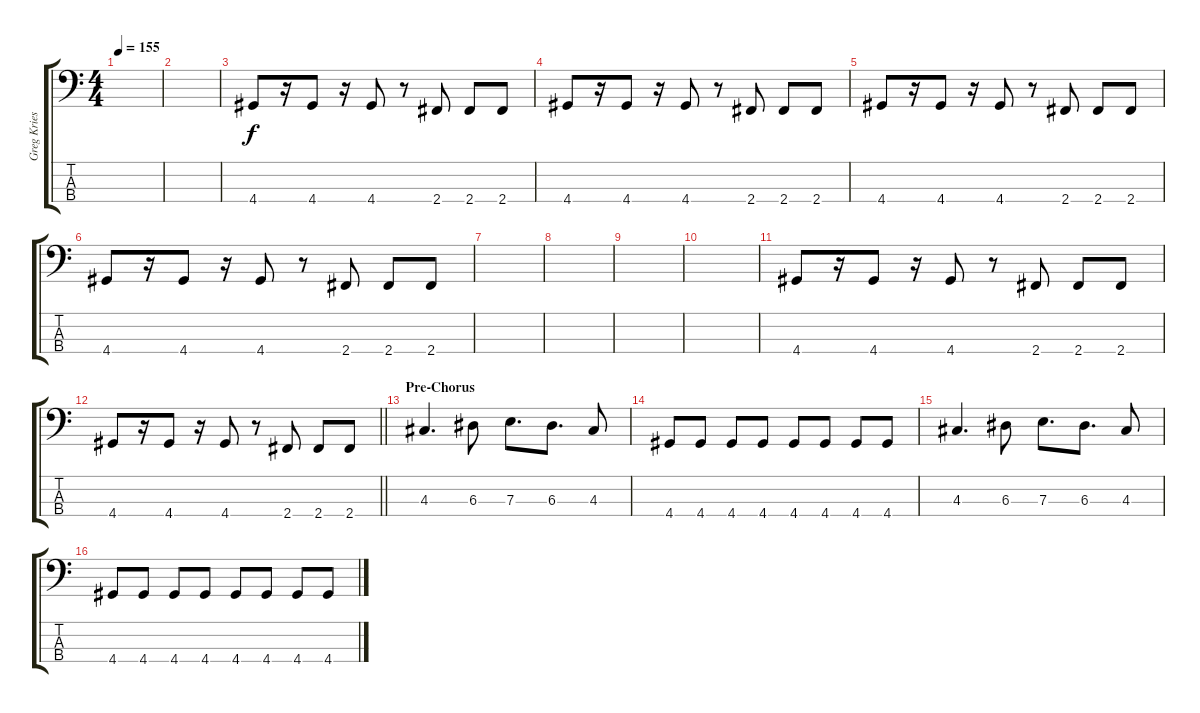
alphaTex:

\track ("Greg Kriesel - Bass" "Greg Kries") {instrument electricbasspick}
\staff {score tabs}
\tuning (G2 D2 A1 E1) {hide}
\ts (4 4)
\tempo 155
\clef f4
\ks c
|
|
4.4.8 r.16 4.4.8 r.16 4.4.8 r.8 2.4.8 2.4.8 2.4.8 |
4.4.8 r.16 4.4.8 r.16 4.4.8 r.8 2.4.8 2.4.8 2.4.8 |
4.4.8 r.16 4.4.8 r.16 4.4.8 r.8 2.4.8 2.4.8 2.4.8 |
4.4.8 r.16 4.4.8 r.16 4.4.8 r.8 2.4.8 2.4.8 2.4.8 |
|
|
|
|
4.4.8 r.16 4.4.8 r.16 4.4.8 r.8 2.4.8 2.4.8 2.4.8 |
\barLineRight lightlight
4.4.8 r.16 4.4.8 r.16 4.4.8 r.8 2.4.8 2.4.8 2.4.8 |
\section ("" "Pre-Chorus")
4.3.4{d} 6.3.8 7.3.8{d} 6.3.8{d} 4.3.8 |
4.4.8 4.4.8 4.4.8 4.4.8 4.4.8 4.4.8 4.4.8 4.4.8 |
4.3.4{d} 6.3.8 7.3.8{d} 6.3.8{d} 4.3.8 |
4.4.8 4.4.8 4.4.8 4.4.8 4.4.8 4.4.8 4.4.8 4.4.8
